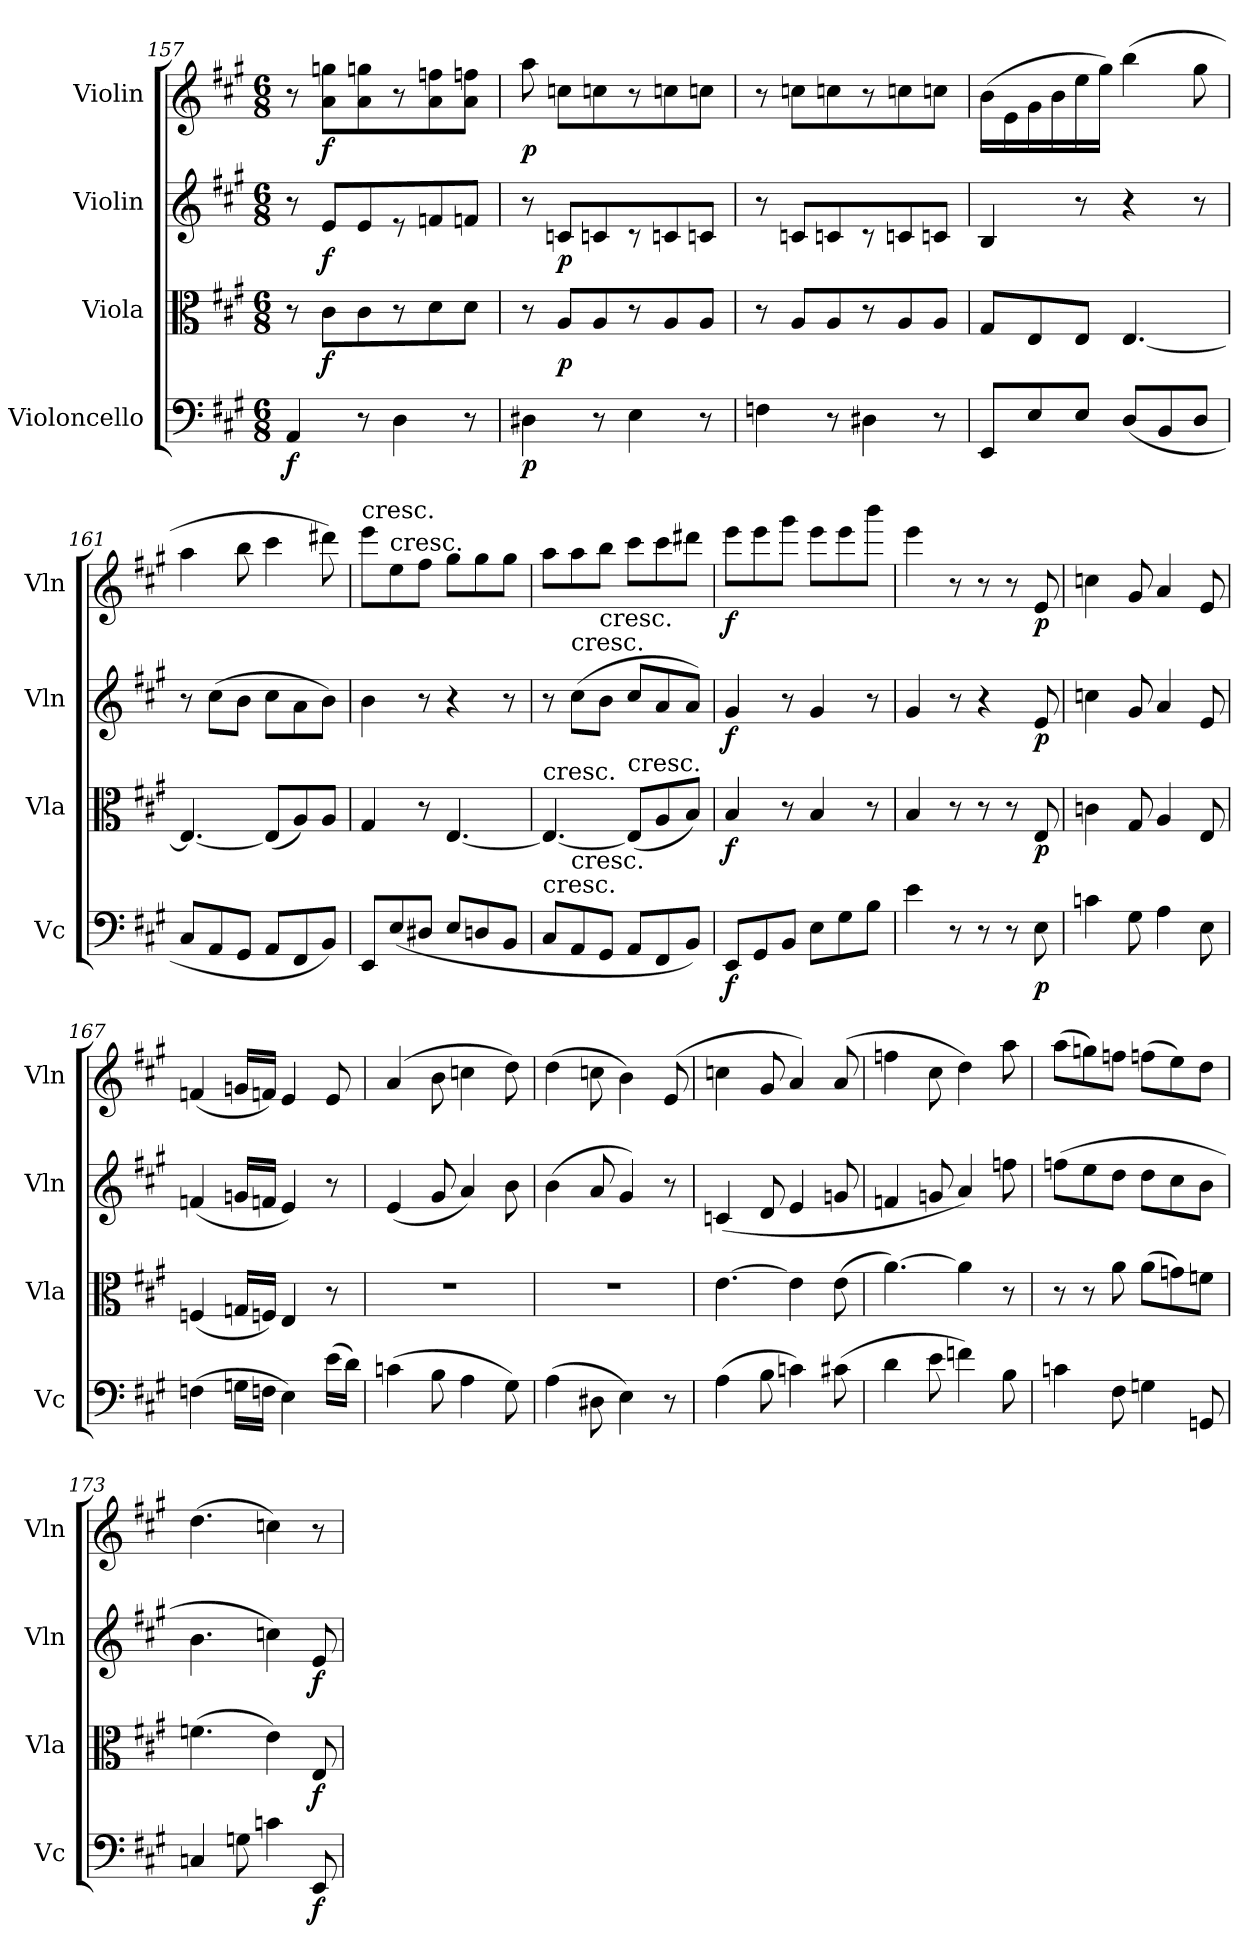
**kern	**dynam	**kern	**dynam	**kern	**dynam	**kern	**dynam
*part4	*part4	*part3	*part3	*part2	*part2	*part1	*part1
*staff4	*staff4	*staff3	*staff3	*staff2	*staff2	*staff1	*staff1
*I"Violoncello	*	*I"Viola	*	*I"Violin	*	*I"Violin	*
*I'Vc	*	*I'Vla	*	*I'Vln	*	*I'Vln	*
*clefF4	*	*clefC3	*	*clefG2	*	*clefG2	*
*k[f#c#g#]	*	*k[f#c#g#]	*	*k[f#c#g#]	*	*k[f#c#g#]	*
*A:	*	*A:	*	*A:	*	*A:	*
*M6/8	*	*M6/8	*	*M6/8	*	*M6/8	*
=157	=157	=157	=157	=157	=157	=157	=157
4AA/	f	8r	.	8r	.	8r	.
.	.	8c#\L	f	8e/L	f	8a\ 8ggn\L	f
8r	.	8c#\	.	8e/	.	8a\ 8ggn\	.
4D\	.	8r	.	8r	.	8r	.
.	.	8d\	.	8fn/	.	8a\ 8ffn\	.
8r	.	8d\J	.	8fn/J	.	8a\ 8ffn\J	.
=158	=158	=158	=158	=158	=158	=158	=158
4D#X\	p	8r	.	8r	.	8aa\	p
.	.	8A/L	p	8cn/L	p	8ccn\L	.
8r	.	8A/	.	8cn/	.	8ccn\	.
4E\	.	8r	.	8r	.	8r	.
.	.	8A/	.	8cn/	.	8ccn\	.
8r	.	8A/J	.	8cn/J	.	8ccn\J	.
=159	=159	=159	=159	=159	=159	=159	=159
4Fn\	.	8r	.	8r	.	8r	.
.	.	8A/L	.	8cn/L	.	8ccn\L	.
8r	.	8A/	.	8cn/	.	8ccn\	.
4D#X\	.	8r	.	8r	.	8r	.
.	.	8A/	.	8cn/	.	8ccn\	.
8r	.	8A/J	.	8cn/J	.	8ccn\J	.
=160	=160	=160	=160	=160	=160	=160	=160
8EE/L	.	8G#/L	.	4B/	.	(16b\LL	.
.	.	.	.	.	.	16e\	.
8E/	.	8E/	.	.	.	16g#\	.
.	.	.	.	.	.	16b\	.
8E/J	.	8E/J	.	8r	.	16ee\	.
.	.	.	.	.	.	16gg#\JJ)	.
(8D/L	.	[4.E/	.	4r	.	(4bb\	.
8BB/	.	.	.	.	.	.	.
8D/J	.	.	.	8r	.	8gg#\	.
=161	=161	=161	=161	=161	=161	=161	=161
8C#/L	.	4.E/_	.	8r	.	4aa\	.
8AA/	.	.	.	(8cc#\L	.	.	.
8GG#/J	.	.	.	8b\J	.	8bb\	.
8AA/L	.	(8E/L]	.	8cc#\L	.	4ccc#\	.
8FF#/	.	8A/)	.	8a\	.	.	.
8BB/J)	.	8A/J	.	8b\J)	.	8ddd#X\)	.
=162	=162	=162	=162	=162	=162	=162	=162
!	!	!	!	!	!	!LO:TX:t=cresc.	!
8EE/L	.	4G#/	.	4b\	.	8eee\L	.
!	!	!	!	!	!	!LO:TX:t=cresc.	!
(8E/	.	.	.	.	.	8ee\	.
8D#X/J	.	8r	.	8r	.	8ff#\J	.
8E/L	.	[4.E/	.	4r	.	8gg#\L	.
8Dn/	.	.	.	.	.	8gg#\	.
8BB/J	.	.	.	8r	.	8gg#\J	.
=163	=163	=163	=163	=163	=163	=163	=163
!	!	!LO:TX:t=cresc.	!	!	!	!	!
!LO:TX:t=cresc.	!	!	!	!	!	!	!
8C#/L	.	4.E/_	.	8r	.	8aa\L	.
!	!	!	!	!LO:TX:t=cresc.	!	!	!
!LO:TX:t=cresc.	!	!	!	!	!	!	!
8AA/	.	.	.	(8cc#\L	.	8aa\	.
!	!	!	!	!LO:TX:t=cresc.	!	!	!
8GG#/J	.	.	.	8b\J	.	8bb\J	.
!	!	!LO:TX:t=cresc.	!	!	!	!	!
8AA/L	.	(8E/L]	.	8cc#/L	.	8ccc#\L	.
8FF#/	.	8A/	.	8a/	.	8ccc#\	.
8BB/J)	.	8B/J)	.	8a/J)	.	8ddd#X\J	.
=164	=164	=164	=164	=164	=164	=164	=164
8EE/L	f	4B/	f	4g#/	f	8eee\L	f
8GG#/	.	.	.	.	.	8eee\	.
8BB/J	.	8r	.	8r	.	8ggg#\J	.
8E\L	.	4B/	.	4g#/	.	8eee\L	.
8G#\	.	.	.	.	.	8eee\	.
8B\J	.	8r	.	8r	.	8bbb\J	.
=165	=165	=165	=165	=165	=165	=165	=165
4e\	.	4B/	.	4g#/	.	4eee\	.
8r	.	8r	.	8r	.	8r	.
8r	.	8r	.	4r	.	8r	.
8r	.	8r	.	.	.	8r	.
8E\	p	8E/	p	8e/	p	8e/	p
=166	=166	=166	=166	=166	=166	=166	=166
4cn\	.	4cn\	.	4ccn\	.	4ccn\	.
8G#\	.	8G#/	.	8g#/	.	8g#/	.
4A\	.	4A/	.	4a/	.	4a/	.
8E\	.	8E/	.	8e/	.	8e/	.
=167	=167	=167	=167	=167	=167	=167	=167
(4Fn\	.	(4Fn/	.	(4fn/	.	(4fn/	.
16Gn\LL	.	16Gn/LL	.	16gn/LL	.	16gn/LL	.
16Fn\JJ	.	16Fn/JJ)	.	16fn/JJ	.	16fn/JJ)	.
4E\)	.	4E/	.	4e/)	.	4e/	.
(16e\LL	.	8r	.	8r	.	8e/	.
16d\JJ)	.	.	.	.	.	.	.
=168	=168	=168	=168	=168	=168	=168	=168
(4cn\	.	2.r	.	(4e/	.	(4a/	.
8B\	.	.	.	8g#/	.	8b\	.
4A\	.	.	.	4a/)	.	4ccn\	.
8G#\)	.	.	.	8b\	.	8dd\)	.
=169	=169	=169	=169	=169	=169	=169	=169
(4A\	.	2.r	.	(4b\	.	(4dd\	.
8D#X\	.	.	.	8a/	.	8ccn\	.
4E\)	.	.	.	4g#/)	.	4b\)	.
8r	.	.	.	8r	.	(8e/	.
=170	=170	=170	=170	=170	=170	=170	=170
(4A\	.	[4.e\	.	(4cn/	.	4ccn\	.
8B\	.	.	.	8d/	.	8g#/	.
4cn\)	.	4e\]	.	4e/	.	4a/)	.
(8c#X\	.	(8e\	.	8gn/	.	(8a/	.
=171	=171	=171	=171	=171	=171	=171	=171
4d\	.	[4.a\)	.	4fn/	.	4ffn\	.
8e\	.	.	.	8gn/	.	8cc#\	.
4fn\)	.	4a\]	.	4a/)	.	4dd\)	.
8B\	.	8r	.	8ffn\	.	8aa\	.
=172	=172	=172	=172	=172	=172	=172	=172
4cn\	.	8r	.	(8ffn\L	.	(8aa\L	.
.	.	8r	.	8ee\	.	8ggn\)	.
8F#\	.	8a\	.	8dd\J	.	8ffn\J	.
4Gn\	.	(8a\L	.	8dd\L	.	(8ffn\L	.
.	.	8gn\)	.	8cc#\	.	8ee\)	.
8GGn/	.	8fn\J	.	8b\J	.	8dd\J	.
=173	=173	=173	=173	=173	=173	=173	=173
4Cn/	.	(4.fn\	.	4.b\	.	(4.dd\	.
8Gn\	.	.	.	.	.	.	.
4cn\	.	4e\)	.	4ccn\)	.	4ccn\)	.
8EE/	f	8E/	f	8e/	f	8r	.
=	=	=	=	=	=	=	=
*-	*-	*-	*-	*-	*-	*-	*-
